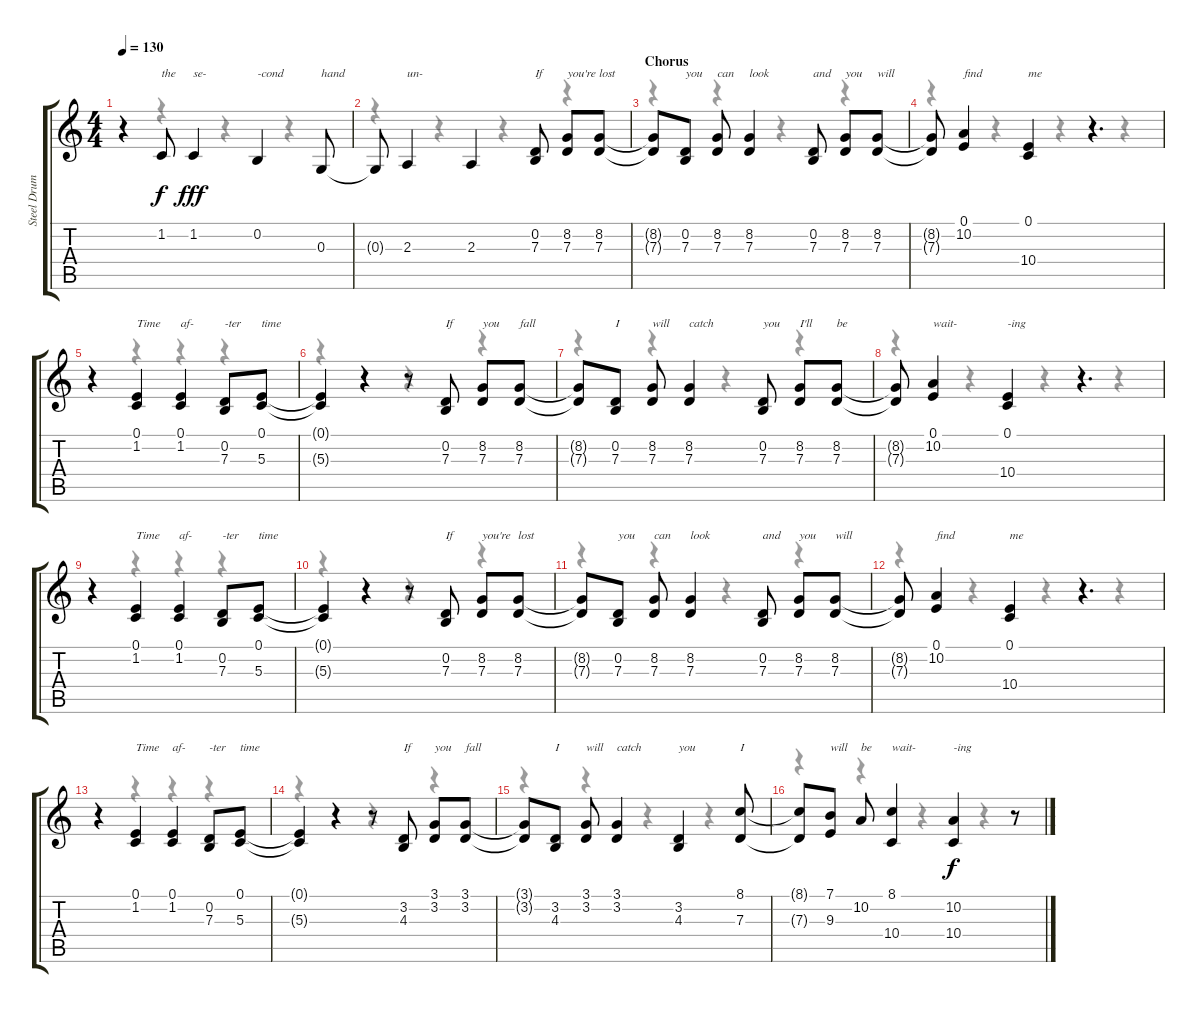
\track ("Steel Drums" "Steel Drum") {instrument steeldrums}
\staff {score tabs}
\tuning (E4 B3 G3 D3 A2 E2) {hide}
\voice
\ts (4 4)
\tempo 130
\clef g2
\ks c
r.4{dy f} 1.2.8{txt "the"} 1.2.4{txt "se-" dy fff} 0.2.4{txt "-cond"} 0.3.8{txt "hand"} |
0.3{t}.8 2.3.4{txt "un-"} 2.3.4 (0.2 7.3).8{txt "If"} (8.2 7.3).8{txt "you're"} (8.2 7.3).8{txt "lost"} |
\section ("" "Chorus")
(8.2{t} 7.3{t}).8 (0.2 7.3).8{txt "you"} (8.2 7.3).8{txt "can"} (8.2 7.3).4{txt "look"} (0.2 7.3).8{txt "and"} (8.2 7.3).8{txt "you"} (8.2 7.3).8{txt "will"} |
(8.2{t} 7.3{t}).8 (0.1 10.2).4{txt "find"} (0.1 10.4).4{txt "me"} r.4{d} |
r.4 (0.1 1.2).4{txt "Time"} (0.1 1.2).4{txt "af-"} (0.2 7.3).8{txt "-ter"} (0.1 5.3).8{txt "time"} |
(0.1{t} 5.3{t}).4 r.4 r.8 (0.2 7.3).8{txt "If"} (8.2 7.3).8{txt "you"} (8.2 7.3).8{txt "fall"} |
(8.2{t} 7.3{t}).8 (0.2 7.3).8{txt "I"} (8.2 7.3).8{txt "will"} (8.2 7.3).4{txt "catch"} (0.2 7.3).8{txt "you"} (8.2 7.3).8{txt "I'll"} (8.2 7.3).8{txt "be"} |
(8.2{t} 7.3{t}).8 (0.1 10.2).4{txt "wait-"} (0.1 10.4).4{txt "-ing"} r.4{d} |
r.4 (0.1 1.2).4{txt "Time"} (0.1 1.2).4{txt "af-"} (0.2 7.3).8{txt "-ter"} (0.1 5.3).8{txt "time"} |
(0.1{t} 5.3{t}).4 r.4 r.8 (0.2 7.3).8{txt "If"} (8.2 7.3).8{txt "you're"} (8.2 7.3).8{txt "lost"} |
(8.2{t} 7.3{t}).8 (0.2 7.3).8{txt "you"} (8.2 7.3).8{txt "can"} (8.2 7.3).4{txt "look"} (0.2 7.3).8{txt "and"} (8.2 7.3).8{txt "you"} (8.2 7.3).8{txt "will"} |
(8.2{t} 7.3{t}).8 (0.1 10.2).4{txt "find"} (0.1 10.4).4{txt "me"} r.4{d} |
r.4 (0.1 1.2).4{txt "Time"} (0.1 1.2).4{txt "af-"} (0.2 7.3).8{txt "-ter"} (0.1 5.3).8{txt "time"} |
(0.1{t} 5.3{t}).4 r.4 r.8 (3.2 4.3).8{txt "If"} (3.1 3.2).8{txt "you"} (3.1 3.2).8{txt "fall"} |
(3.1{t} 3.2{t}).8 (3.2 4.3).8{txt "I"} (3.1 3.2).8{txt "will"} (3.1 3.2).4{txt "catch"} (3.2 4.3).4{txt "you"} (8.1 7.3).8{txt "I"} |
(8.1{t} 7.3{t}).8 (7.1 9.3).8{txt "will"} 10.2.8{txt "be"} (8.1 10.4).4{txt "wait-"} (10.2 10.4).4{txt "-ing" dy f} r.8
\voice
\clef g2
\ottava regular
\simile none
\ks c
r.4{dy f} r.4 r.4 r.4 |
r.4 r.4 r.4 r.4 |
r.4 r.4 r.4 r.4 |
r.4 r.4 r.4 r.4 |
r.4 r.4 r.4 r.4 |
r.4 r.4 r.4 r.4 |
r.4 r.4 r.4 r.4 |
r.4 r.4 r.4 r.4 |
r.4 r.4 r.4 r.4 |
r.4 r.4 r.4 r.4 |
r.4 r.4 r.4 r.4 |
r.4 r.4 r.4 r.4 |
r.4 r.4 r.4 r.4 |
r.4 r.4 r.4 r.4 |
r.4 r.4 r.4 r.4 |
r.4 r.4 r.4 r.4
